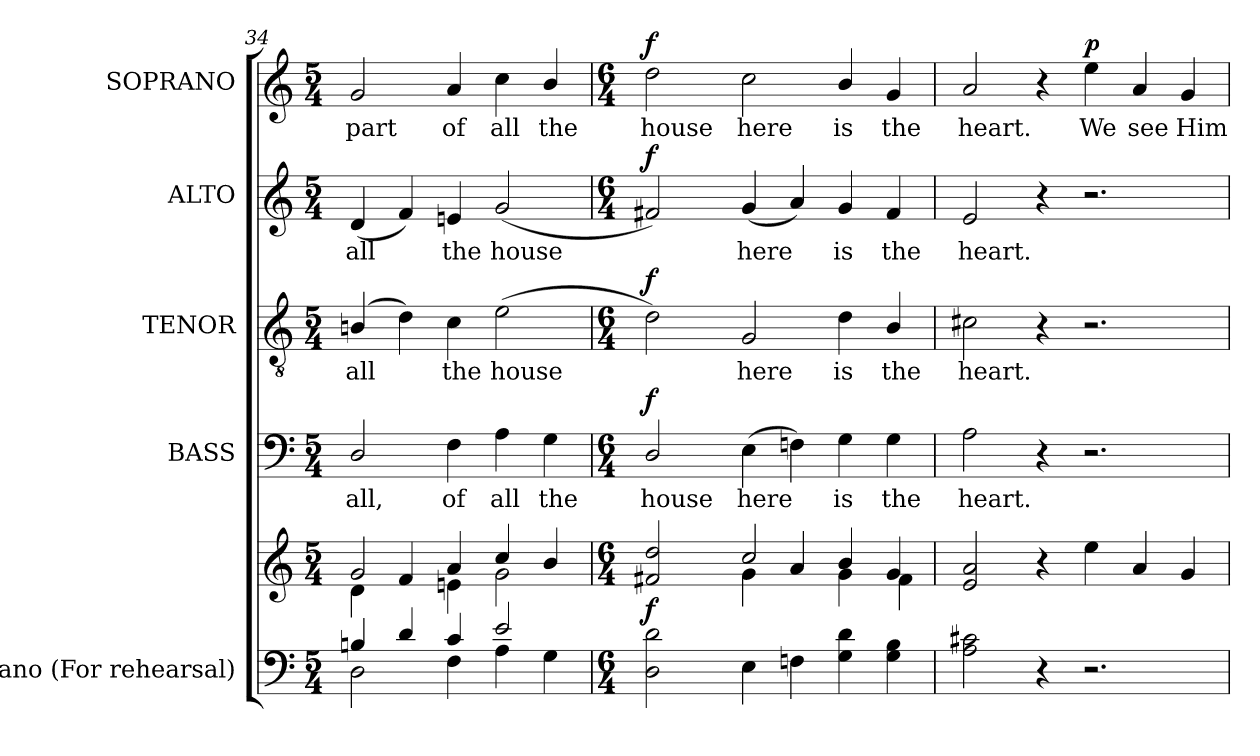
**kern	**kern	**dynam	**kern	**text	**dynam	**kern	**text	**dynam	**kern	**text	**dynam	**kern	**text	**dynam
*part5	*part5	*part5	*part4	*part4	*part4	*part3	*part3	*part3	*part2	*part2	*part2	*part1	*part1	*part1
*staff6	*staff5	*staff5/6	*staff4	*staff4	*staff4	*staff3	*staff3	*staff3	*staff2	*staff2	*staff2	*staff1	*staff1	*staff1
*I"Piano (For rehearsal)	*	*	*I"BASS	*	*	*I"TENOR	*	*	*I"ALTO	*	*	*I"SOPRANO	*	*
*	*	*	*I'B.	*	*	*I'T.	*	*	*I'A.	*	*	*I'S.	*	*
!!LO:LB:g=z
*clefF4	*clefG2	*	*clefF4	*	*	*clefGv2	*	*	*clefG2	*	*	*clefG2	*	*
*	*	*	*	*	*	*ITrd7c12	*	*	*	*	*	*	*	*
*k[]	*k[]	*	*k[]	*	*	*k[]	*	*	*k[]	*	*	*k[]	*	*
*C:	*C:	*	*C:	*	*	*C:	*	*	*C:	*	*	*C:	*	*
*M5/4	*M5/4	*	*M5/4	*	*	*M5/4	*	*	*M5/4	*	*	*M5/4	*	*
=34	=34	=34	=34	=34	=34	=34	=34	=34	=34	=34	=34	=34	=34	=34
*^	*^	*	*	*	*	*	*	*	*	*	*	*	*	*
!	!	!	!	!	!	!LO:LY:b:color=#000000	!	!	!	!	!	!	!	!	!	!
!	!	!	!	!	!	!	!	!	!LO:LY:b:color=#000000	!	!	!	!	!	!	!
!	!	!	!	!	!	!	!	!	!	!	!	!LO:LY:b:color=#000000	!	!	!	!
!	!	!	!	!	!	!	!	!	!	!	!	!	!	!	!LO:LY:b:color=#000000	!
4Bni/	2Di\	2gi/	4di\	.	2Di/	all,	.	(4BBni/	all	.	(4di/	all	.	2gi/	part	.
4di/	.	.	4fi/	.	.	.	.	4Di\)	.	.	4fi/)	.	.	.	.	.
!	!	!	!	!	!	!LO:LY:b:color=#000000	!	!	!	!	!	!	!	!	!	!
!	!	!	!	!	!	!	!	!	!LO:LY:b:color=#000000	!	!	!	!	!	!	!
!	!	!	!	!	!	!	!	!	!	!	!	!LO:LY:b:color=#000000	!	!	!	!
!	!	!	!	!	!	!	!	!	!	!	!	!	!	!	!LO:LY:b:color=#000000	!
4ci/	4Fi\	4ai/	4eni\	.	4Fi\	of	.	4Ci\	the	.	4eni/	the	.	4ai/	of	.
!	!	!	!	!	!	!LO:LY:b:color=#000000	!	!	!	!	!	!	!	!	!	!
!	!	!	!	!	!	!	!	!	!LO:LY:b:color=#000000	!	!	!	!	!	!	!
!	!	!	!	!	!	!	!	!	!	!	!	!LO:LY:b:color=#000000	!	!	!	!
!	!	!	!	!	!	!	!	!	!	!	!	!	!	!	!LO:LY:b:color=#000000	!
2ei/	4Ai\	4cci/	2gi\	.	4Ai\	all	.	(2Ei\	house	.	(2gi/	house	.	4cci\	all	.
!	!	!	!	!	!	!LO:LY:b:color=#000000	!	!	!	!	!	!	!	!	!	!
!	!	!	!	!	!	!	!	!	!	!	!	!	!	!	!LO:LY:b:color=#000000	!
.	4Gi\	4bi/	.	.	4Gi\	the	.	.	.	.	.	.	.	4bi/	the	.
*v	*v	*	*	*	*	*	*	*	*	*	*	*	*	*	*	*
=35	=35	=35	=35	=35	=35	=35	=35	=35	=35	=35	=35	=35	=35	=35	=35
*M6/4	*M6/4	*	*	*M6/4	*	*	*M6/4	*	*	*M6/4	*	*	*M6/4	*	*
*^	*	*	*	*	*	*	*	*	*	*	*	*	*	*	*
!	!	!	!	!	!	!LO:LY:b:color=#000000	!	!	!	!	!	!	!	!	!	!
*v	*v	*	*	*	*	*	*	*	*	*	*	*	*	*	*	*
*^	*	*	*	*	*	*	*	*	*	*	*	*	*	*	*
!	!	!	!	!	!	!	!	!	!	!	!	!	!	!	!LO:LY:b:color=#000000	!
*v	*v	*	*	*	*	*	*	*	*	*	*	*	*	*	*	*
2Di\ 2di	2f#Xi/ 2ddi	4ryy	f	2Di/	house	f	2Di\)	.	f	2f#Xi/)	.	f	2ddi\	house	f
.	.	4ryy	.	.	.	.	.	.	.	.	.	.	.	.	.
!	!	!	!	!	!LO:LY:b:color=#000000	!	!	!	!	!	!	!	!	!	!
!	!	!	!	!	!	!	!	!LO:LY:b:color=#000000	!	!	!	!	!	!	!
!	!	!	!	!	!	!	!	!	!	!	!LO:LY:b:color=#000000	!	!	!	!
!	!	!	!	!	!	!	!	!	!	!	!	!	!	!LO:LY:b:color=#000000	!
4Ei\	2cci/	4gi\	.	(4Ei\	here	.	2GGi/	here	.	(4gi/	here	.	2cci\	here	.
4Fni\	.	4ai/	.	4Fni\)	.	.	.	.	.	4ai/)	.	.	.	.	.
!	!	!	!	!	!LO:LY:b:color=#000000	!	!	!	!	!	!	!	!	!	!
!	!	!	!	!	!	!	!	!LO:LY:b:color=#000000	!	!	!	!	!	!	!
!	!	!	!	!	!	!	!	!	!	!	!LO:LY:b:color=#000000	!	!	!	!
!	!	!	!	!	!	!	!	!	!	!	!	!	!	!LO:LY:b:color=#000000	!
4Gi\ 4di	4bi/	4gi\	.	4Gi\	is	.	4Di\	is	.	4gi/	is	.	4bi/	is	.
!	!	!	!	!	!LO:LY:b:color=#000000	!	!	!	!	!	!	!	!	!	!
!	!	!	!	!	!	!	!	!LO:LY:b:color=#000000	!	!	!	!	!	!	!
!	!	!	!	!	!	!	!	!	!	!	!LO:LY:b:color=#000000	!	!	!	!
!	!	!	!	!	!	!	!	!	!	!	!	!	!	!LO:LY:b:color=#000000	!
4Gi\ 4Bi	4gi/	4f#i\	.	4Gi\	the	.	4BBi/	the	.	4f#i/	the	.	4gi/	the	.
*	*v	*v	*	*	*	*	*	*	*	*	*	*	*	*	*
=36	=36	=36	=36	=36	=36	=36	=36	=36	=36	=36	=36	=36	=36	=36
*	*^	*	*	*	*	*	*	*	*	*	*	*	*	*
!	!	!	!	!	!LO:LY:b:color=#000000	!	!	!	!	!	!	!	!	!	!
*	*v	*v	*	*	*	*	*	*	*	*	*	*	*	*	*
*	*^	*	*	*	*	*	*	*	*	*	*	*	*	*
!	!	!	!	!	!	!	!	!LO:LY:b:color=#000000	!	!	!	!	!	!	!
*	*v	*v	*	*	*	*	*	*	*	*	*	*	*	*	*
*	*^	*	*	*	*	*	*	*	*	*	*	*	*	*
!	!	!	!	!	!	!	!	!	!	!	!LO:LY:b:color=#000000	!	!	!	!
*	*v	*v	*	*	*	*	*	*	*	*	*	*	*	*	*
*	*^	*	*	*	*	*	*	*	*	*	*	*	*	*
!	!	!	!	!	!	!	!	!	!	!	!	!	!	!LO:LY:b:color=#000000	!
*	*v	*v	*	*	*	*	*	*	*	*	*	*	*	*	*
2Ai\ 2c#Xi	2ei/ 2ai	.	2Ai\	heart.	.	2C#Xi\	heart.	.	2ei/	heart.	.	2ai/	heart.	.
4r	4r	.	4r	.	.	4r	.	.	4r	.	.	4r	.	.
!	!	!	!	!	!	!	!	!	!	!	!	!	!LO:LY:b:color=#000000	!
2.r	4eei\	.	2.r	.	.	2.r	.	.	2.r	.	.	4eei\	We	p
!	!	!	!	!	!	!	!	!	!	!	!	!	!LO:LY:b:color=#000000	!
.	4ai/	.	.	.	.	.	.	.	.	.	.	4ai/	see	.
!	!	!	!	!	!	!	!	!	!	!	!	!	!LO:LY:b:color=#000000	!
.	4gi/	.	.	.	.	.	.	.	.	.	.	4gi/	Him	.
=	=	=	=	=	=	=	=	=	=	=	=	=	=	=
*-	*-	*-	*-	*-	*-	*-	*-	*-	*-	*-	*-	*-	*-	*-
